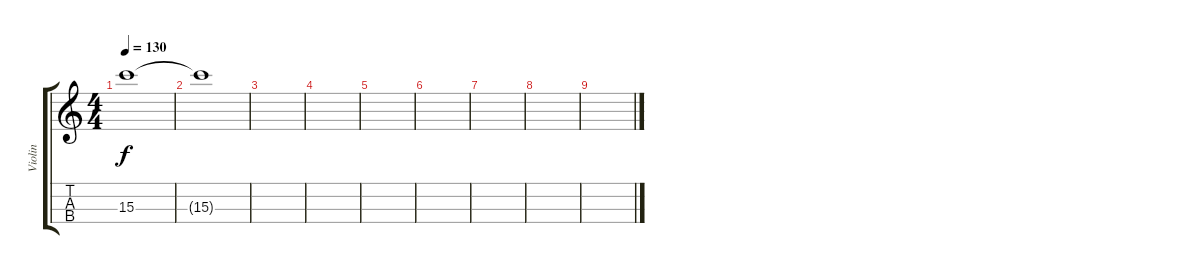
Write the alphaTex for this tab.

\track ("Violin" "Violin") {instrument contrabass}
\staff {score tabs}
\tuning (G4 D4 A3 E3) {hide}
\ts (4 4)
\tempo 130
\clef g2
\ks c
15.3.1{dy f} |
15.3{t}.1 |
|
|
|
|
|
|
\section ("" "")
